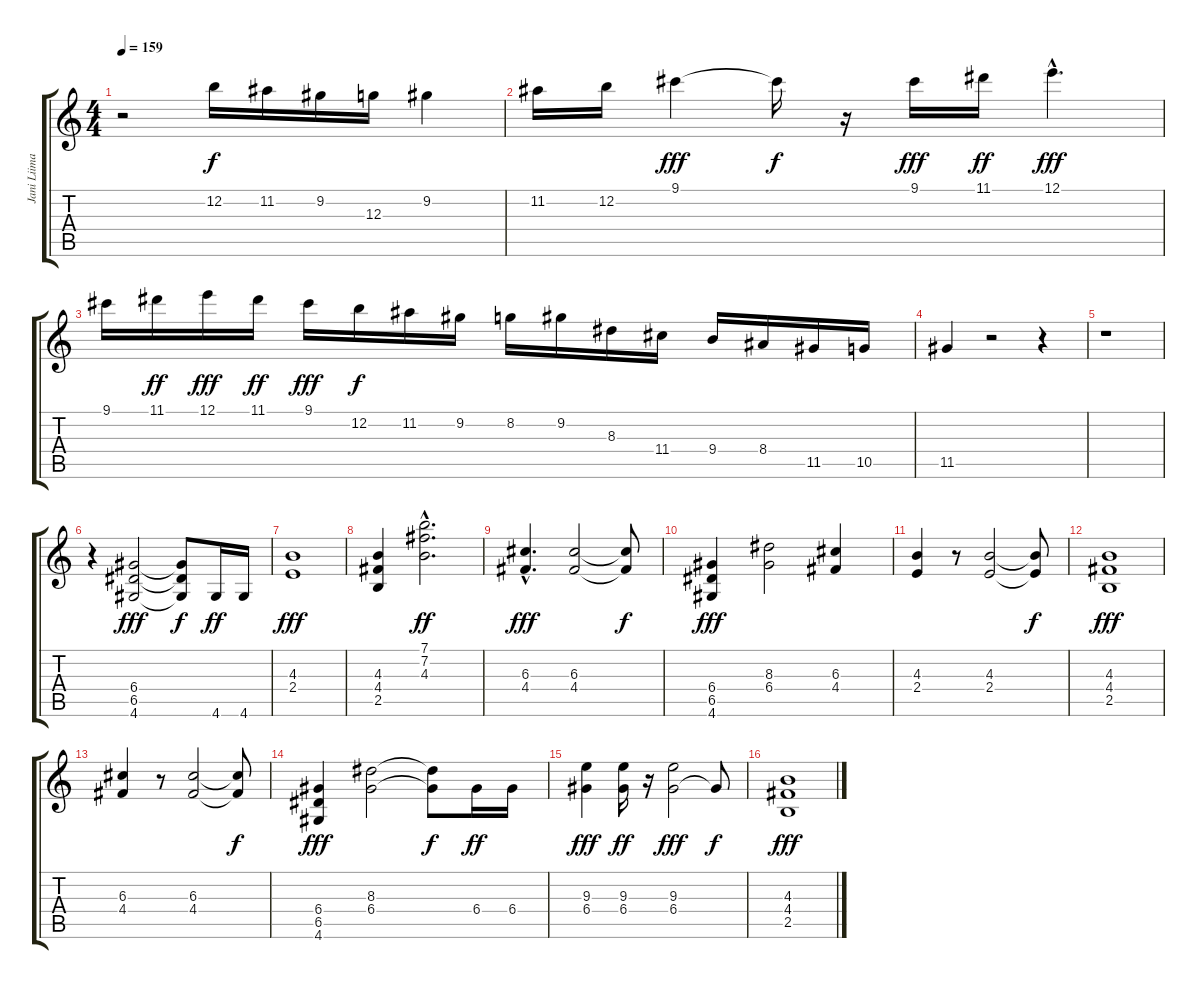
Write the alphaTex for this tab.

\track ("Jani Liimatainen" "Jani Liima") {instrument overdrivenguitar}
\staff {score tabs}
\tuning (E4 B3 G3 D3 A2 E2) {hide}
\ts (4 4)
\tempo 159
\clef g2
\ks c
r.2{dy f} 12.2.16 11.2.16 9.2.16 12.3.16 9.2.4 |
11.2.16 12.2.16 9.1.4{dy fff} 9.1{t}.16{dy f} r.16 9.1.16{dy fff} 11.1.16{dy ff} 12.1{hac}.4{d dy fff} |
9.1.16 11.1.16{dy ff} 12.1.16{dy fff} 11.1.16{dy ff} 9.1.16{dy fff} 12.2.16{dy f} 11.2.16 9.2.16 8.2.16 9.2.16 8.3.16 11.4.16 9.4.16 8.4.16 11.5.16 10.5.16 |
11.5.4 r.2 r.4 |
r.1 |
r.4{volume 7} (6.4 6.5 4.6).2{dy fff} (6.4{t} 6.5{t} 4.6{t}).8{dy f} 4.6.16{dy ff} 4.6.16 |
(4.3 2.4).1{dy fff} |
(4.3 4.4 2.5).4 (7.1{hac} 7.2{hac} 4.3{hac}).2{d dy ff} |
(6.3{hac} 4.4{hac}).4{d dy fff} (6.3 4.4).2 (6.3{t} 4.4{t}).8{dy f} |
(6.4 6.5 4.6).4{dy fff} (8.3 6.4).2 (6.3 4.4).4 |
(4.3 2.4).4 r.8 (4.3 2.4).2 (4.3{t} 2.4{t}).8{dy f} |
(4.3 4.4 2.5).1{dy fff} |
(6.3 4.4).4 r.8 (6.3 4.4).2 (6.3{t} 4.4{t}).8{dy f} |
(6.4 6.5 4.6).4{dy fff} (8.3 6.4).2 (8.3{t} 6.4{t}).8{dy f} 6.4.16{dy ff} 6.4.16 |
(9.3 6.4).4{dy fff} (9.3 6.4).16{dy ff} r.16 (9.3 6.4).2{dy fff} 6.4{t}.8{dy f} |
(4.3 4.4 2.5).1{dy fff}
